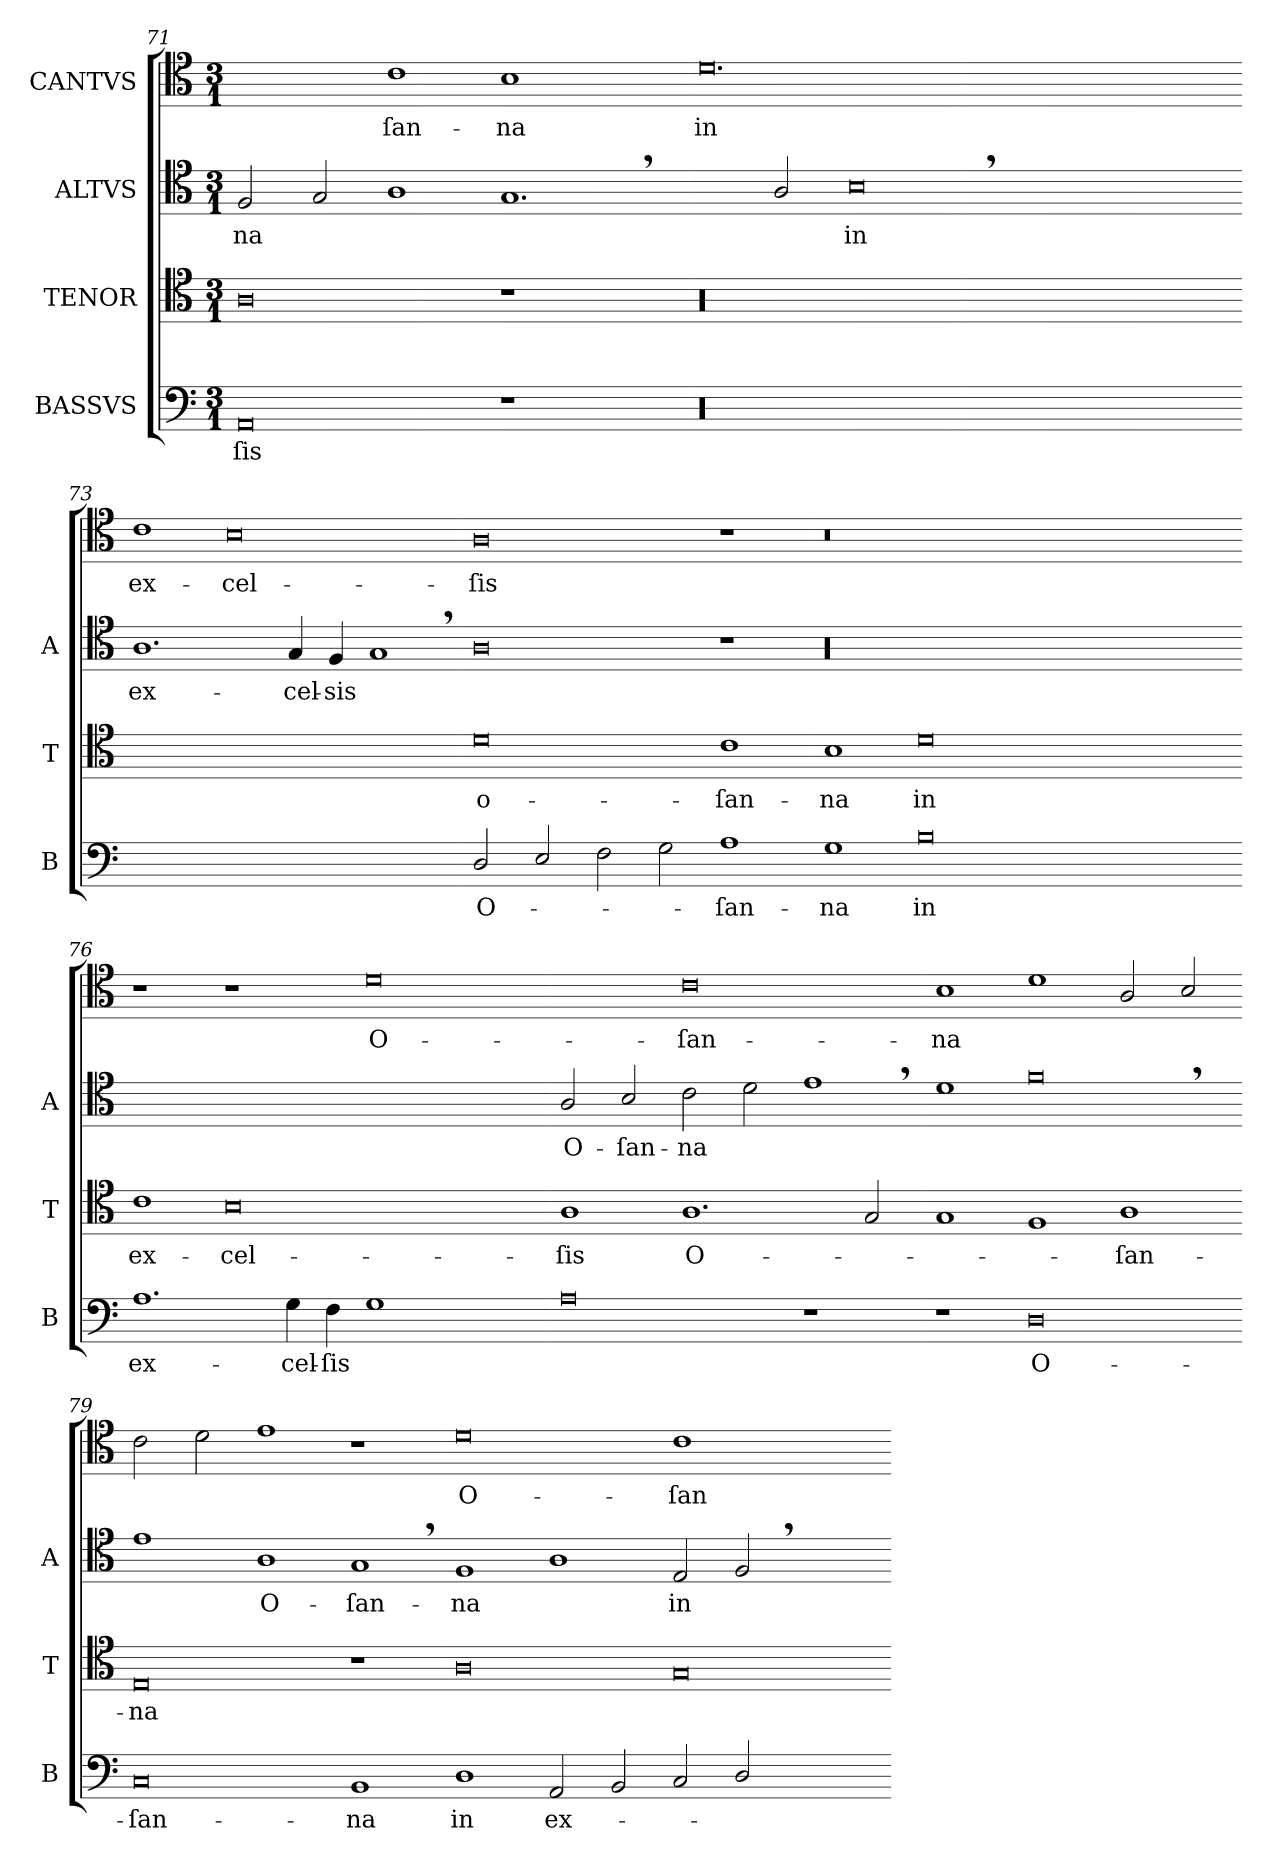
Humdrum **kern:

**kern	**text	**kern	**text	**kern	**text	**kern	**text
*part4	*part4	*part3	*part3	*part2	*part2	*part1	*part1
*staff4	*staff4	*staff3	*staff3	*staff2	*staff2	*staff1	*staff1
*I"BASSVS	*	*I"TENOR	*	*I"ALTVS	*	*I"CANTVS	*
*I'B	*	*I'T	*	*I'A	*	*	*
*clefF4	*	*clefC4	*	*clefC4	*	*clefC4	*
*k[]	*	*k[]	*	*k[]	*	*k[]	*
*D:dor	*	*D:dor	*	*D:dor	*	*D:dor	*
*M3/1	*	*M3/1	*	*M3/1	*	*M3/1	*
=71	=71	=71	=71	=71	=71	=71	=71
0AA	-ſis	0A	.	2F/	-na	1ryy	.
.	.	.	.	2G/	.	.	.
.	.	.	.	1A	.	1c	-ſan-
1r	.	1r	.	1.G,	.	1B	-na
2ryy	.	2ryy	.	.	.	2ryy	.
=72-	=72-	=72-	=72-	=72-	=72-	=72-	=72-
!LO:N:vis=00	!	!LO:N:vis=00	!	!	!	!	!
00.r	.	00.r	.	2ryy	.	0.d	in
.	.	.	.	2A/	.	.	.
.	.	.	.	0B,	in	.	.
.	.	.	.	0.ryy	.	0.ryy	.
=73-	=73-	=73-	=73-	=73-	=73-	=73-	=73-
0.ryy	.	0.ryy	.	1.A	ex-	1c	ex-
.	.	.	.	.	.	0B	-cel-
.	.	.	.	4G/	-cel-	.	.
.	.	.	.	4F/	-sis	.	.
.	.	.	.	1G,	.	.	.
=74-	=74-	=74-	=74-	=74-	=74-	=74-	=74-
!	!	!	!LO:LY:i	!	!	!	!
2D/	O-	0d	o-	0A	.	0A	-ſis
2E/	.	.	.	.	.	.	.
2F\	.	.	.	.	.	.	.
2G\	.	.	.	.	.	.	.
!	!	!	!LO:LY:i	!	!	!	!
1A	-ſan-	1c	-ſan-	1r	.	1r	.
=75-	=75-	=75-	=75-	=75-	=75-	=75-	=75-
!	!	!	!LO:LY:i	!LO:N:vis=00	!	!LO:N:vis=0	!
1G	-na	1B	-na	00.r	.	0.r	.
!	!	!	!LO:LY:i	!	!	!	!
0B	in	0d	in	.	.	.	.
0.ryy	.	0.ryy	.	.	.	0.ryy	.
=76-	=76-	=76-	=76-	=76-	=76-	=76-	=76-
!	!	!	!LO:LY:i	!	!	!	!
1.A	ex-	1c	ex-	00ryy	.	1r	.
!	!	!	!LO:LY:i	!	!	!	!
.	.	0B	-cel-	.	.	1r	.
4G\	-cel-	.	.	.	.	.	.
4F\	-ſis	.	.	.	.	.	.
1G	.	.	.	.	.	0d	O-
1ryy	.	1ryy	.	.	.	.	.
=77-	=77-	=77-	=77-	=77-	=77-	=77-	=77-
!	!	!	!LO:LY:i	!	!	!	!
0A	.	1A	-ſis	2A/	O-	1ryy	.
.	.	.	.	2B/	-ſan-	.	.
.	.	1.A	O-	2c\	-na	0c	-ſan-
.	.	.	.	2d\	.	.	.
1r	.	.	.	1e,	.	.	.
.	.	2G/	.	.	.	.	.
=78-	=78-	=78-	=78-	=78-	=78-	=78-	=78-
1r	.	1G	.	1d	.	1B	-na
0D	O-	1F	.	0f,	.	1d	.
.	.	1A	-ſan-	.	.	2A/	.
.	.	.	.	.	.	2B/	.
=79-	=79-	=79-	=79-	=79-	=79-	=79-	=79-
0C	-ſan-	0E	-na	1e	.	2c\	.
.	.	.	.	.	.	2d\	.
.	.	.	.	1A	O-	1e	.
1BB	-na	1r	.	1G,	-ſan-	1r	.
=80-	=80-	=80-	=80-	=80-	=80-	=80-	=80-
1D	in	0A	.	1F	-na	0d	O-
2AA/	ex-	.	.	1A	.	.	.
2BB/	.	.	.	.	.	.	.
2C/	.	0G	.	2E/	in	1c	-ſan-
2D/	.	.	.	2F,/	.	.	.
1ryy	.	.	.	1ryy	.	1ryy	.
=-	=-	=-	=-	=-	=-	=-	=-
*-	*-	*-	*-	*-	*-	*-	*-
